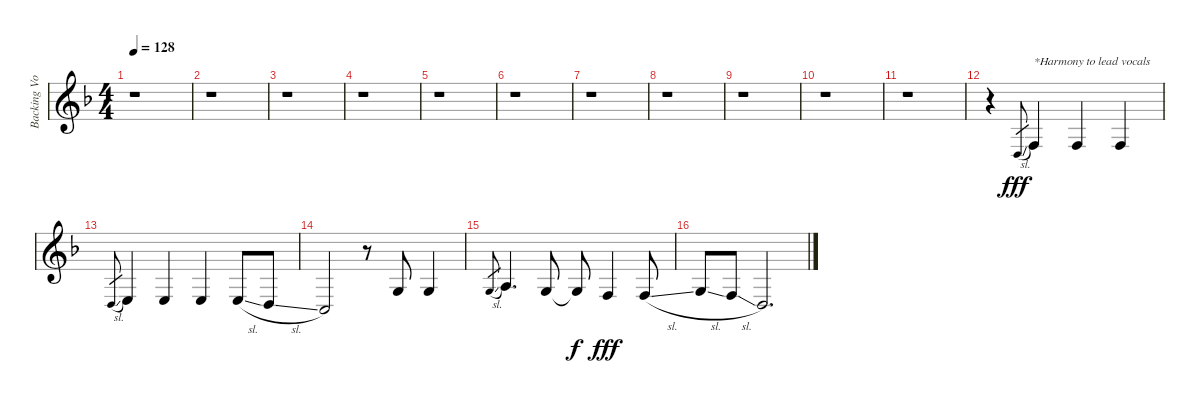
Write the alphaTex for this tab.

\track ("Backing Vocals 2" "Backing Vo") {instrument lead6voice}
\staff {score}
\tuning (E4 B3 G3 D3 A2 D2) {hide}
\ts (4 4)
\tempo 128
\clef g2
\ks dminor
r.1{dy fff} |
r.1 |
r.1 |
r.1 |
r.1 |
r.1 |
r.1 |
r.1 |
r.1 |
r.1 |
r.1 |
r.4 5.5{sl}.8{gr} 8.5.4{txt "*Harmony to lead vocals"} 8.5.4 8.5.4 |
5.5{sl}.8{gr} 7.5.4 7.5.4 7.5.4 7.5{sl}.8 5.5{sl}.8 |
3.5.2 r.8 5.4.8 5.4.4 |
5.4{sl}.8{gr} 7.4.4{d} 5.4.8 5.4{t}.8{dy f} 3.4.4{dy fff} 3.4{sl}.8 |
5.4{sl}.8 3.4{sl}.8 0.4.2{d}
